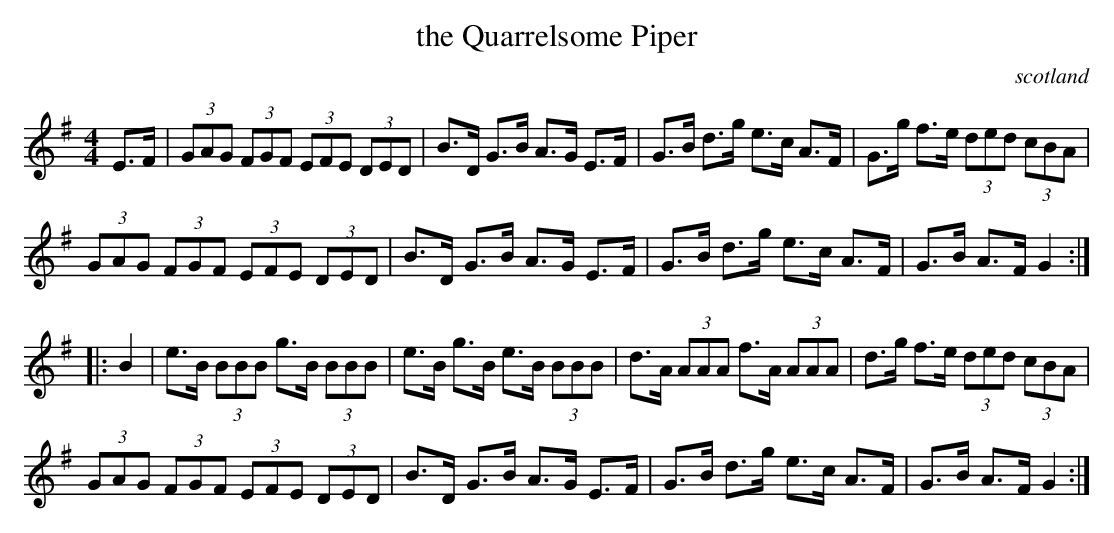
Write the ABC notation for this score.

X:1
T:the Quarrelsome Piper
O:scotland
M:4/4
K:G
E>F|\
(3GAG (3FGF (3EFE (3DED|B>D G>B A>G E>F|\
G>B d>g e>c A>F|G>g f>e (3ded (3cBA|
(3GAG (3FGF (3EFE (3DED|B>D G>B A>G E>F|\
G>B d>g e>c A>F|G>B A>F G2::
B2|\
e>B (3BBB g>B (3BBB|e>B g>B e>B (3BBB|\
d>A (3AAA f>A (3AAA|d>g f>e (3ded (3cBA|
(3GAG (3FGF (3EFE (3DED|B>D G>B A>G E>F|\
G>B d>g e>c A>F|G>B A>F G2:|
